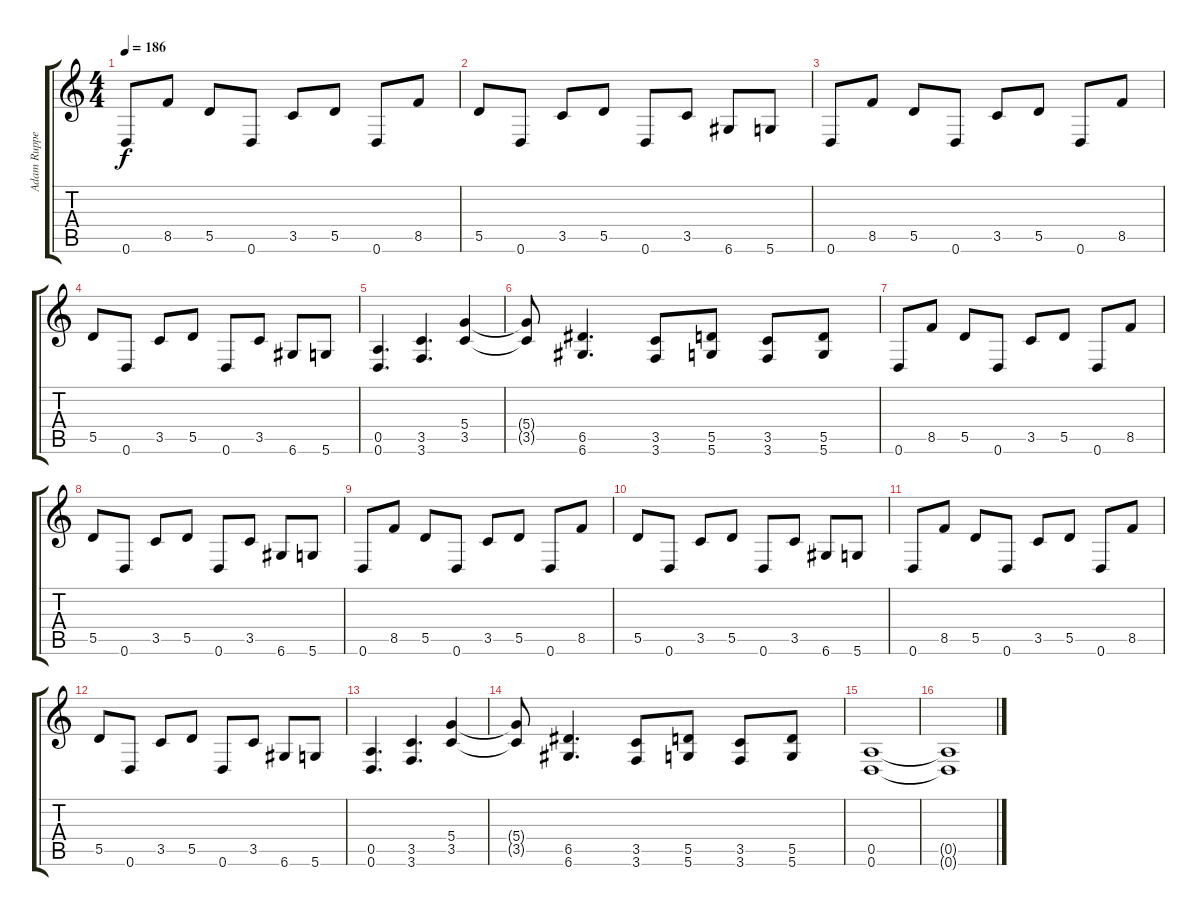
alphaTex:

\track ("Adam Ruppel" "Adam Ruppe") {instrument distortionguitar}
\staff {score tabs}
\tuning (E4 B3 G3 D3 A2 D2) {hide}
\ts (4 4)
\tempo 186
\clef g2
\ks c
0.6.8{dy f} 8.5.8 5.5.8 0.6.8 3.5.8 5.5.8 0.6.8 8.5.8 |
5.5.8 0.6.8 3.5.8 5.5.8 0.6.8 3.5.8 6.6.8 5.6.8 |
0.6.8 8.5.8 5.5.8 0.6.8 3.5.8 5.5.8 0.6.8 8.5.8 |
5.5.8 0.6.8 3.5.8 5.5.8 0.6.8 3.5.8 6.6.8 5.6.8 |
(0.5 0.6).4{d} (3.5 3.6).4{d} (5.4 3.5).4 |
(5.4{t} 3.5{t}).8 (6.5 6.6).4{d} (3.5 3.6).8 (5.5 5.6).8 (3.5 3.6).8 (5.5 5.6).8 |
0.6.8 8.5.8 5.5.8 0.6.8 3.5.8 5.5.8 0.6.8 8.5.8 |
5.5.8 0.6.8 3.5.8 5.5.8 0.6.8 3.5.8 6.6.8 5.6.8 |
0.6.8 8.5.8 5.5.8 0.6.8 3.5.8 5.5.8 0.6.8 8.5.8 |
5.5.8 0.6.8 3.5.8 5.5.8 0.6.8 3.5.8 6.6.8 5.6.8 |
0.6.8 8.5.8 5.5.8 0.6.8 3.5.8 5.5.8 0.6.8 8.5.8 |
5.5.8 0.6.8 3.5.8 5.5.8 0.6.8 3.5.8 6.6.8 5.6.8 |
(0.5 0.6).4{d} (3.5 3.6).4{d} (5.4 3.5).4 |
(5.4{t} 3.5{t}).8 (6.5 6.6).4{d} (3.5 3.6).8 (5.5 5.6).8 (3.5 3.6).8 (5.5 5.6).8 |
(0.5 0.6).1 |
(0.5{t} 0.6{t}).1
